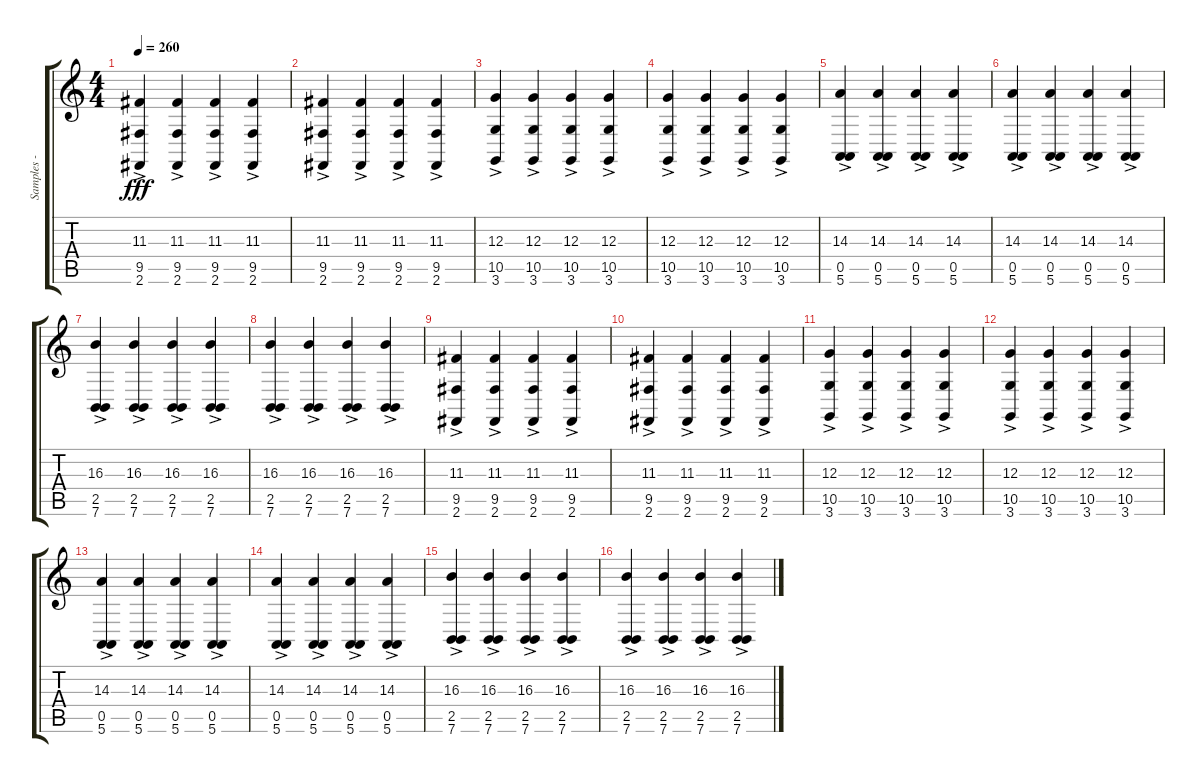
\track ("Samples - Re'a Mochiach" "Samples - ") {instrument choiraahs}
\staff {score tabs}
\tuning (E4 B3 G3 D3 A2 E2) {hide}
\ts (4 4)
\tempo 260
\clef g2
\ks c
(11.3{ac} 9.5{ac} 2.6{ac}).4{dy fff} (11.3{ac} 9.5{ac} 2.6{ac}).4 (11.3{ac} 9.5{ac} 2.6{ac}).4 (11.3{ac} 9.5{ac} 2.6{ac}).4 |
(11.3{ac} 9.5{ac} 2.6{ac}).4 (11.3{ac} 9.5{ac} 2.6{ac}).4 (11.3{ac} 9.5{ac} 2.6{ac}).4 (11.3{ac} 9.5{ac} 2.6{ac}).4 |
(12.3{ac} 10.5{ac} 3.6{ac}).4 (12.3{ac} 10.5{ac} 3.6{ac}).4 (12.3{ac} 10.5{ac} 3.6{ac}).4 (12.3{ac} 10.5{ac} 3.6{ac}).4 |
(12.3{ac} 10.5{ac} 3.6{ac}).4 (12.3{ac} 10.5{ac} 3.6{ac}).4 (12.3{ac} 10.5{ac} 3.6{ac}).4 (12.3{ac} 10.5{ac} 3.6{ac}).4 |
(14.3{ac} 0.5{ac} 5.6{ac}).4 (14.3{ac} 0.5{ac} 5.6{ac}).4 (14.3{ac} 0.5{ac} 5.6{ac}).4 (14.3{ac} 0.5{ac} 5.6{ac}).4 |
(14.3{ac} 0.5{ac} 5.6{ac}).4 (14.3{ac} 0.5{ac} 5.6{ac}).4 (14.3{ac} 0.5{ac} 5.6{ac}).4 (14.3{ac} 0.5{ac} 5.6{ac}).4 |
(16.3{ac} 2.5{ac} 7.6{ac}).4 (16.3{ac} 2.5{ac} 7.6{ac}).4 (16.3{ac} 2.5{ac} 7.6{ac}).4 (16.3{ac} 2.5{ac} 7.6{ac}).4 |
(16.3{ac} 2.5{ac} 7.6{ac}).4 (16.3{ac} 2.5{ac} 7.6{ac}).4 (16.3{ac} 2.5{ac} 7.6{ac}).4 (16.3{ac} 2.5{ac} 7.6{ac}).4 |
(11.3{ac} 9.5{ac} 2.6{ac}).4 (11.3{ac} 9.5{ac} 2.6{ac}).4 (11.3{ac} 9.5{ac} 2.6{ac}).4 (11.3{ac} 9.5{ac} 2.6{ac}).4 |
(11.3{ac} 9.5{ac} 2.6{ac}).4 (11.3{ac} 9.5{ac} 2.6{ac}).4 (11.3{ac} 9.5{ac} 2.6{ac}).4 (11.3{ac} 9.5{ac} 2.6{ac}).4 |
(12.3{ac} 10.5{ac} 3.6{ac}).4 (12.3{ac} 10.5{ac} 3.6{ac}).4 (12.3{ac} 10.5{ac} 3.6{ac}).4 (12.3{ac} 10.5{ac} 3.6{ac}).4 |
(12.3{ac} 10.5{ac} 3.6{ac}).4 (12.3{ac} 10.5{ac} 3.6{ac}).4 (12.3{ac} 10.5{ac} 3.6{ac}).4 (12.3{ac} 10.5{ac} 3.6{ac}).4 |
(14.3{ac} 0.5{ac} 5.6{ac}).4 (14.3{ac} 0.5{ac} 5.6{ac}).4 (14.3{ac} 0.5{ac} 5.6{ac}).4 (14.3{ac} 0.5{ac} 5.6{ac}).4 |
(14.3{ac} 0.5{ac} 5.6{ac}).4 (14.3{ac} 0.5{ac} 5.6{ac}).4 (14.3{ac} 0.5{ac} 5.6{ac}).4 (14.3{ac} 0.5{ac} 5.6{ac}).4 |
(16.3{ac} 2.5{ac} 7.6{ac}).4 (16.3{ac} 2.5{ac} 7.6{ac}).4 (16.3{ac} 2.5{ac} 7.6{ac}).4 (16.3{ac} 2.5{ac} 7.6{ac}).4 |
(16.3{ac} 2.5{ac} 7.6{ac}).4 (16.3{ac} 2.5{ac} 7.6{ac}).4 (16.3{ac} 2.5{ac} 7.6{ac}).4 (16.3{ac} 2.5{ac} 7.6{ac}).4
